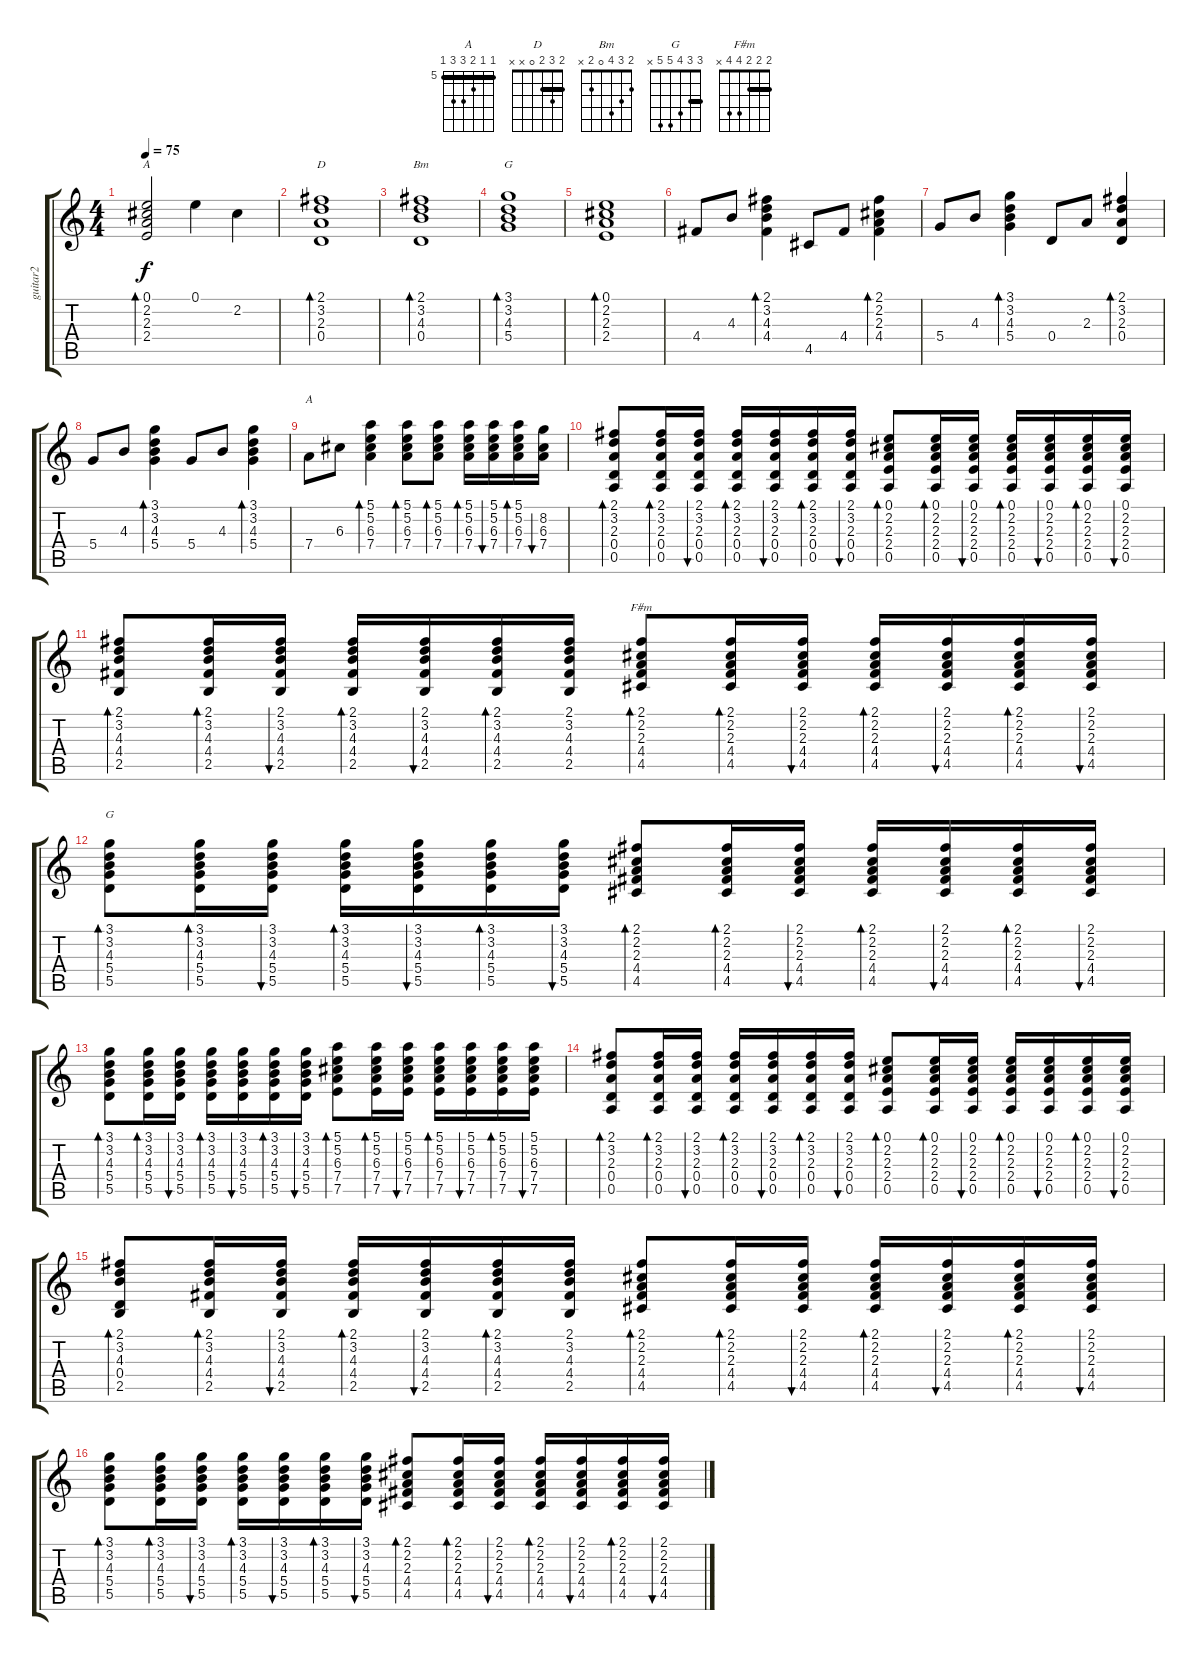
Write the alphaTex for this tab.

\track ("guitar2" "guitar2") {instrument acousticguitarnylon}
\staff {score tabs}
\tuning (E4 B3 G3 D3 A2 E2) {hide}
\chord ("A" 0 2 2 2 0 x)
\chord ("D" 2 3 2 0 x x) {barre 2}
\chord ("Bm" 2 3 4 0 2 x)
\chord ("G" 3 3 4 5 5 3) {barre 3}
\chord ("A" 5 5 6 7 7 5) {firstfret 5 barre 5}
\chord ("F#m" 2 2 2 4 4 x) {barre 2}
\chord ("G" 3 3 4 5 5 x) {barre 3}
\ts (4 4)
\tempo 75
\clef g2
\ks c
(0.1 2.2 2.3 2.4).2{bd 240 ch "A" dy f} 0.1.4 2.2.4 |
(2.1 3.2 2.3 0.4).1{bd 120 ch "D"} |
(2.1 3.2 4.3 0.4).1{bd 120 ch "Bm"} |
(3.1 3.2 4.3 5.4).1{bd 240 ch "G"} |
(0.1 2.2 2.3 2.4).1{bd 240} |
4.4.8 4.3.8 (2.1 3.2 4.3 4.4).4{bd 240} 4.5.8 4.4.8 (2.1 2.2 2.3 4.4).4{bd 240} |
5.4.8 4.3.8 (3.1 3.2 4.3 5.4).4{bd 240} 0.4.8 2.3.8 (2.1 3.2 2.3 0.4).4{bd 240} |
5.4.8 4.3.8 (3.1 3.2 4.3 5.4).4{bd 240} 5.4.8 4.3.8 (3.1 3.2 4.3 5.4).4{bd 240} |
7.4.8{ch "A"} 6.3.8 (5.1 5.2 6.3 7.4).4{bd 240} (5.1 5.2 6.3 7.4).8{bd 120} (5.1 5.2 6.3 7.4).8{bd 120} (5.1 5.2 6.3 7.4).16{bd 120} (5.1 5.2 6.3 7.4).16{bu 120} (5.1 5.2 6.3 7.4).16{bd 120} (8.2 6.3 7.4).16{bu 120} |
(2.1 3.2 2.3 0.4 0.5).8{bd 30} (2.1 3.2 2.3 0.4 0.5).16{bd 30} (2.1 3.2 2.3 0.4 0.5).16{bu 30} (2.1 3.2 2.3 0.4 0.5).16{bd 30} (2.1 3.2 2.3 0.4 0.5).16{bu 30} (2.1 3.2 2.3 0.4 0.5).16{bd 30} (2.1 3.2 2.3 0.4 0.5).16{bu 30} (0.1 2.2 2.3 2.4 0.5).8{bd 30} (0.1 2.2 2.3 2.4 0.5).16{bd 30} (0.1 2.2 2.3 2.4 0.5).16{bu 30} (0.1 2.2 2.3 2.4 0.5).16{bd 30} (0.1 2.2 2.3 2.4 0.5).16{bu 30} (0.1 2.2 2.3 2.4 0.5).16{bd 30} (0.1 2.2 2.3 2.4 0.5).16{bu 30} |
(2.1 3.2 4.3 4.4 2.5).8{bd 30} (2.1 3.2 4.3 4.4 2.5).16{bd 30} (2.1 3.2 4.3 4.4 2.5).16{bu 30} (2.1 3.2 4.3 4.4 2.5).16{bd 30} (2.1 3.2 4.3 4.4 2.5).16{bu 30} (2.1 3.2 4.3 4.4 2.5).16{bd 30} (2.1 3.2 4.3 4.4 2.5).16 (2.1 2.2 2.3 4.4 4.5).8{bd 60 ch "F#m"} (2.1 2.2 2.3 4.4 4.5).16{bd 60} (2.1 2.2 2.3 4.4 4.5).16{bu 60} (2.1 2.2 2.3 4.4 4.5).16{bd 60} (2.1 2.2 2.3 4.4 4.5).16{bu 60} (2.1 2.2 2.3 4.4 4.5).16{bd 60} (2.1 2.2 2.3 4.4 4.5).16{bu 60} |
(3.1 3.2 4.3 5.4 5.5).8{bd 60 ch "G"} (3.1 3.2 4.3 5.4 5.5).16{bd 60} (3.1 3.2 4.3 5.4 5.5).16{bu 60} (3.1 3.2 4.3 5.4 5.5).16{bd 60} (3.1 3.2 4.3 5.4 5.5).16{bu 60} (3.1 3.2 4.3 5.4 5.5).16{bd 60} (3.1 3.2 4.3 5.4 5.5).16{bu 60} (2.1 2.2 2.3 4.4 4.5).8{bd 60} (2.1 2.2 2.3 4.4 4.5).16{bd 60} (2.1 2.2 2.3 4.4 4.5).16{bu 60} (2.1 2.2 2.3 4.4 4.5).16{bd 60} (2.1 2.2 2.3 4.4 4.5).16{bu 60} (2.1 2.2 2.3 4.4 4.5).16{bd 60} (2.1 2.2 2.3 4.4 4.5).16{bu 60} |
(3.1 3.2 4.3 5.4 5.5).8{bd 60} (3.1 3.2 4.3 5.4 5.5).16{bd 60} (3.1 3.2 4.3 5.4 5.5).16{bu 60} (3.1 3.2 4.3 5.4 5.5).16{bd 60} (3.1 3.2 4.3 5.4 5.5).16{bu 60} (3.1 3.2 4.3 5.4 5.5).16{bd 60} (3.1 3.2 4.3 5.4 5.5).16{bu 60} (5.1 5.2 6.3 7.4 7.5).8{bd 60} (5.1 5.2 6.3 7.4 7.5).16{bd 60} (5.1 5.2 6.3 7.4 7.5).16{bu 60} (5.1 5.2 6.3 7.4 7.5).16{bd 60} (5.1 5.2 6.3 7.4 7.5).16{bu 60} (5.1 5.2 6.3 7.4 7.5).16{bd 60} (5.1 5.2 6.3 7.4 7.5).16{bu 60} |
(2.1 3.2 2.3 0.4 0.5).8{bd 30} (2.1 3.2 2.3 0.4 0.5).16{bd 30} (2.1 3.2 2.3 0.4 0.5).16{bu 30} (2.1 3.2 2.3 0.4 0.5).16{bd 30} (2.1 3.2 2.3 0.4 0.5).16{bu 30} (2.1 3.2 2.3 0.4 0.5).16{bd 30} (2.1 3.2 2.3 0.4 0.5).16{bu 30} (0.1 2.2 2.3 2.4 0.5).8{bd 30} (0.1 2.2 2.3 2.4 0.5).16{bd 30} (0.1 2.2 2.3 2.4 0.5).16{bu 30} (0.1 2.2 2.3 2.4 0.5).16{bd 30} (0.1 2.2 2.3 2.4 0.5).16{bu 30} (0.1 2.2 2.3 2.4 0.5).16{bd 30} (0.1 2.2 2.3 2.4 0.5).16{bu 30} |
(2.1 3.2 4.3 0.4 2.5).8{bd 30} (2.1 3.2 4.3 4.4 2.5).16{bd 30} (2.1 3.2 4.3 4.4 2.5).16{bu 30} (2.1 3.2 4.3 4.4 2.5).16{bd 30} (2.1 3.2 4.3 4.4 2.5).16{bu 30} (2.1 3.2 4.3 4.4 2.5).16{bd 30} (2.1 3.2 4.3 4.4 2.5).16 (2.1 2.2 2.3 4.4 4.5).8{bd 60} (2.1 2.2 2.3 4.4 4.5).16{bd 60} (2.1 2.2 2.3 4.4 4.5).16{bu 60} (2.1 2.2 2.3 4.4 4.5).16{bd 60} (2.1 2.2 2.3 4.4 4.5).16{bu 60} (2.1 2.2 2.3 4.4 4.5).16{bd 60} (2.1 2.2 2.3 4.4 4.5).16{bu 60} |
(3.1 3.2 4.3 5.4 5.5).8{bd 60} (3.1 3.2 4.3 5.4 5.5).16{bd 60} (3.1 3.2 4.3 5.4 5.5).16{bu 60} (3.1 3.2 4.3 5.4 5.5).16{bd 60} (3.1 3.2 4.3 5.4 5.5).16{bu 60} (3.1 3.2 4.3 5.4 5.5).16{bd 60} (3.1 3.2 4.3 5.4 5.5).16{bu 60} (2.1 2.2 2.3 4.4 4.5).8{bd 60} (2.1 2.2 2.3 4.4 4.5).16{bd 60} (2.1 2.2 2.3 4.4 4.5).16{bu 60} (2.1 2.2 2.3 4.4 4.5).16{bd 60} (2.1 2.2 2.3 4.4 4.5).16{bu 60} (2.1 2.2 2.3 4.4 4.5).16{bd 60} (2.1 2.2 2.3 4.4 4.5).16{bu 60}
